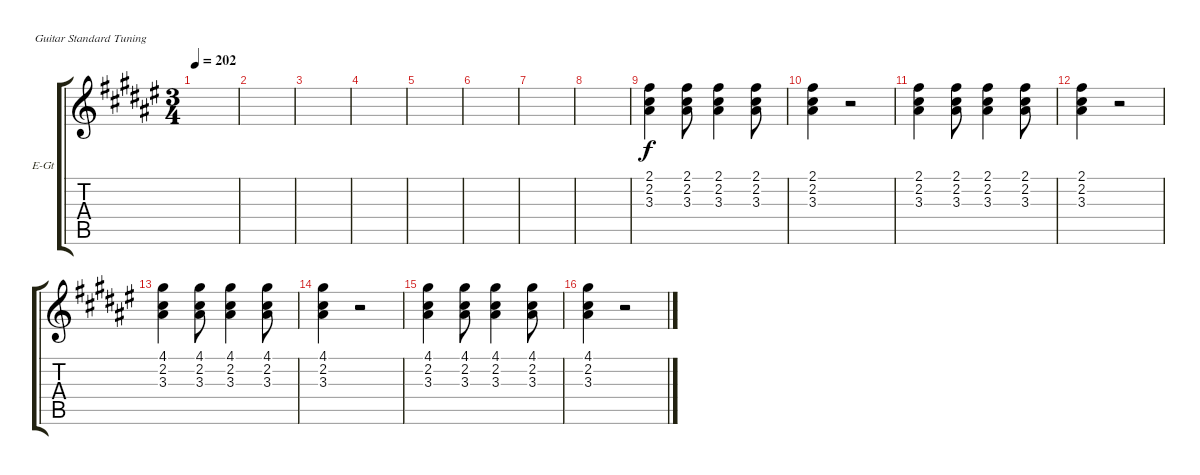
\defaultSystemsLayout 4
\bracketExtendMode groupsimilarinstruments
\firstSystemTrackNameOrientation horizontal
\otherSystemsTrackNameOrientation horizontal
\track ("Electric Guitar (Wah)" "E-Gt") {instrument overdrivenguitar}
\staff {score tabs}
\tuning (E4 B3 G3 D3 A2 E2)
\ts (3 4)
\tempo 202
\clef g2
\ks f#
|
|
|
|
|
|
|
|
(2.1 2.2 3.3).4 (2.1 2.2 3.3).8 (2.1 2.2 3.3).4 (2.1 2.2 3.3).8 |
(2.1 2.2 3.3).4 r.2 |
(2.1 2.2 3.3).4 (2.1 2.2 3.3).8 (2.1 2.2 3.3).4 (2.1 2.2 3.3).8 |
(2.1 2.2 3.3).4 r.2 |
(2.2 3.3 4.1).4 (4.1 2.2 3.3).8 (4.1 2.2 3.3).4 (4.1 2.2 3.3).8 |
(4.1 2.2 3.3).4 r.2 |
(2.2 3.3 4.1).4 (4.1 2.2 3.3).8 (4.1 2.2 3.3).4 (4.1 2.2 3.3).8 |
(2.2 3.3 4.1).4 r.2
